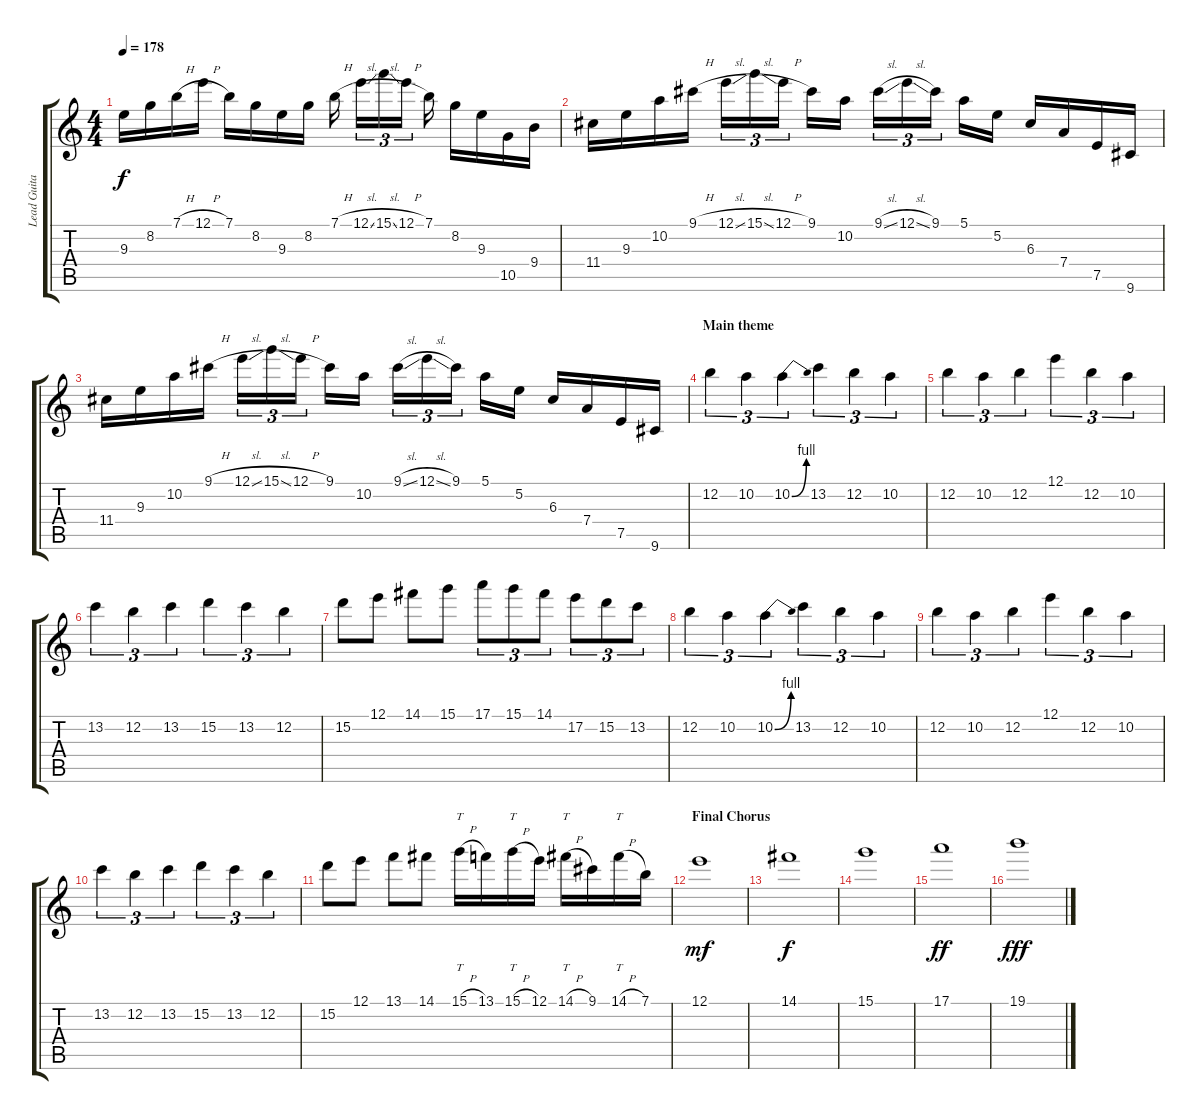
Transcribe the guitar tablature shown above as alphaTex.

\track ("Lead Guitar 1" "Lead Guita") {instrument overdrivenguitar}
\staff {score tabs}
\tuning (E4 B3 G3 D3 A2 E2) {hide}
\ts (4 4)
\tempo 178
\clef g2
\ks c
9.3.16{dy f} 8.2.16 7.1{h}.16 12.1{h}.16 7.1.16 8.2.16 9.3.16 8.2.16 7.1{h}.16 12.1{sl}.16{tu (3 2)} 15.1{sl}.16{tu (3 2)} 12.1{h}.16{tu (3 2)} 7.1.16 8.2.16 9.3.16 10.5.16 9.4.16 |
11.4.16 9.3.16 10.2.16 9.1{h}.16 12.1{sl}.16{tu (3 2)} 15.1{sl}.16{tu (3 2)} 12.1{h}.16{tu (3 2)} 9.1.16 10.2.16 9.1{sl}.16{tu (3 2)} 12.1{sl}.16{tu (3 2)} 9.1.16{tu (3 2)} 5.1.16 5.2.16 6.3.16 7.4.16 7.5.16 9.6.16 |
11.4.16 9.3.16 10.2.16 9.1{h}.16 12.1{sl}.16{tu (3 2)} 15.1{sl}.16{tu (3 2)} 12.1{h}.16{tu (3 2)} 9.1.16 10.2.16 9.1{sl}.16{tu (3 2)} 12.1{sl}.16{tu (3 2)} 9.1.16{tu (3 2)} 5.1.16 5.2.16 6.3.16 7.4.16 7.5.16 9.6.16 |
\section ("" "Main theme")
12.2.4{tu (3 2)} 10.2.4{tu (3 2)} 10.2{be (bend 0 0 60 4)}.4{tu (3 2)} 13.2.4{tu (3 2)} 12.2.4{tu (3 2)} 10.2.4{tu (3 2)} |
12.2.4{tu (3 2)} 10.2.4{tu (3 2)} 12.2.4{tu (3 2)} 12.1.4{tu (3 2)} 12.2.4{tu (3 2)} 10.2.4{tu (3 2)} |
13.2.4{tu (3 2)} 12.2.4{tu (3 2)} 13.2.4{tu (3 2)} 15.2.4{tu (3 2)} 13.2.4{tu (3 2)} 12.2.4{tu (3 2)} |
15.2.8 12.1.8 14.1.8 15.1.8 17.1.8{tu (3 2)} 15.1.8{tu (3 2)} 14.1.8{tu (3 2)} 17.2.8{tu (3 2)} 15.2.8{tu (3 2)} 13.2.8{tu (3 2)} |
12.2.4{tu (3 2)} 10.2.4{tu (3 2)} 10.2{be (bend 0 0 60 4)}.4{tu (3 2)} 13.2.4{tu (3 2)} 12.2.4{tu (3 2)} 10.2.4{tu (3 2)} |
12.2.4{tu (3 2)} 10.2.4{tu (3 2)} 12.2.4{tu (3 2)} 12.1.4{tu (3 2)} 12.2.4{tu (3 2)} 10.2.4{tu (3 2)} |
13.2.4{tu (3 2)} 12.2.4{tu (3 2)} 13.2.4{tu (3 2)} 15.2.4{tu (3 2)} 13.2.4{tu (3 2)} 12.2.4{tu (3 2)} |
15.2.8 12.1.8 13.1.8 14.1.8 15.1{h}.16{tt} 13.1.16 15.1{h}.16{tt} 12.1.16 14.1{h}.16{tt} 9.1.16 14.1{h}.16{tt} 7.1.16 |
\section ("" "Final Chorus")
12.1.1{dy mf} |
14.1.1{dy f} |
15.1.1 |
17.1.1{dy ff} |
19.1.1{dy fff}
